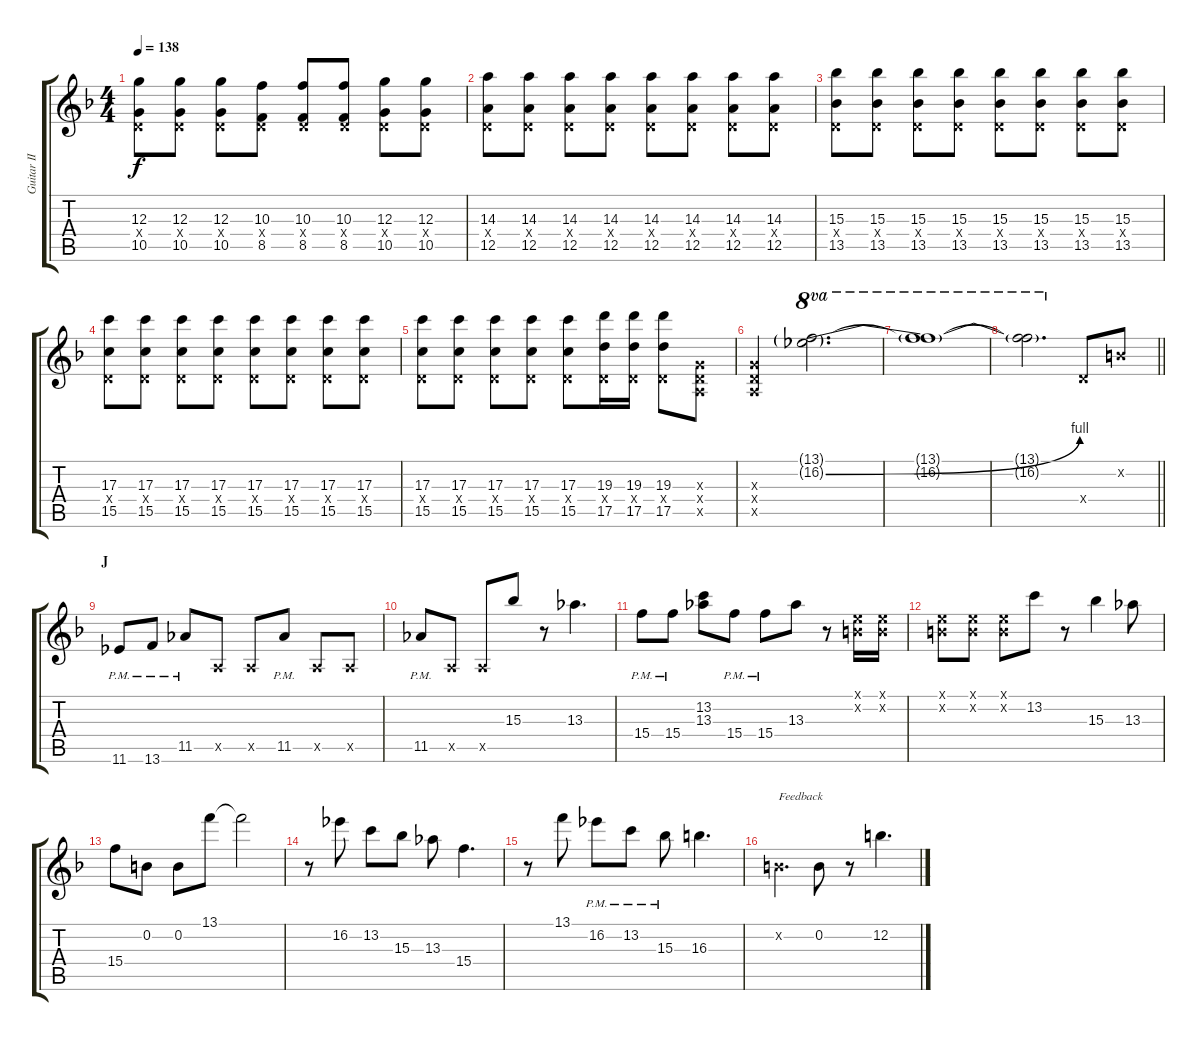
\track ("Guitar II - Kita" "Guitar II ") {instrument overdrivenguitar}
\staff {score tabs}
\tuning (E4 B3 G3 D3 A2 E2) {hide}
\ts (4 4)
\tempo 138
\clef g2
\ks f
(12.3 0.4{x} 10.5).8{dy f} (12.3 0.4{x} 10.5).8 (12.3 0.4{x} 10.5).8 (10.3 0.4{x} 8.5).8 (10.3 0.4{x} 8.5).8 (10.3 0.4{x} 8.5).8 (12.3 0.4{x} 10.5).8 (12.3 0.4{x} 10.5).8 |
(14.3 0.4{x} 12.5).8 (14.3 0.4{x} 12.5).8 (14.3 0.4{x} 12.5).8 (14.3 0.4{x} 12.5).8 (14.3 0.4{x} 12.5).8 (14.3 0.4{x} 12.5).8 (14.3 0.4{x} 12.5).8 (14.3 0.4{x} 12.5).8 |
(15.3 0.4{x} 13.5).8 (15.3 0.4{x} 13.5).8 (15.3 0.4{x} 13.5).8 (15.3 0.4{x} 13.5).8 (15.3 0.4{x} 13.5).8 (15.3 0.4{x} 13.5).8 (15.3 0.4{x} 13.5).8 (15.3 0.4{x} 13.5).8 |
(17.3 0.4{x} 15.5).8 (17.3 0.4{x} 15.5).8 (17.3 0.4{x} 15.5).8 (17.3 0.4{x} 15.5).8 (17.3 0.4{x} 15.5).8 (17.3 0.4{x} 15.5).8 (17.3 0.4{x} 15.5).8 (17.3 0.4{x} 15.5).8 |
(17.3 0.4{x} 15.5).8 (17.3 0.4{x} 15.5).8 (17.3 0.4{x} 15.5).8 (17.3 0.4{x} 15.5).8 (17.3 0.4{x} 15.5).8 (19.3 0.4{x} 17.5).16 (19.3 0.4{x} 17.5).16 (19.3 0.4{x} 17.5).8 (0.3{x} 0.4{x} 0.5{x}).8 |
(0.3{x} 0.4{x} 0.5{x}).4 (13.1{g} 16.2{be (bend 0 0 60 4) g}).2{d ot 8va} |
(13.1{t} 16.2{t}).1{ot 8va} |
\barLineRight lightlight
(13.1{t} 16.2{t}).2{d ot 8va} 0.4{x}.8 0.2{x}.8 |
\section ("" "J")
11.6{pm}.8 13.6{pm}.8 11.5{pm}.8 0.5{x}.8 0.5{x}.8 11.5{pm}.8 0.5{x}.8 0.5{x}.8 |
11.5{pm}.8 0.5{x}.8 0.5{x}.8 15.3.8 r.8 13.3.4{d} |
15.4{pm}.8 15.4{pm}.8 (13.2 13.3).8 15.4{pm}.8 15.4{pm}.8 13.3.8 r.8 (0.1{x} 0.2{x}).16 (0.1{x} 0.2{x}).16 |
(0.1{x} 0.2{x}).8 (0.1{x} 0.2{x}).8 (0.1{x} 0.2{x}).8 13.2.8 r.8 15.3.4 13.3.8 |
15.4.8 0.2.8 0.2.8 13.1.8 13.1{t}.2 |
r.8 16.2.8 13.2.8 15.3.8 13.3.8 15.4.4{d} |
r.8 13.1.8 16.2{pm}.8 13.2{pm}.8 15.3{pm}.8 16.3.4{d} |
0.2{x}.4{d txt "Feedback"} 0.2.8 r.8 12.2.4{d}
